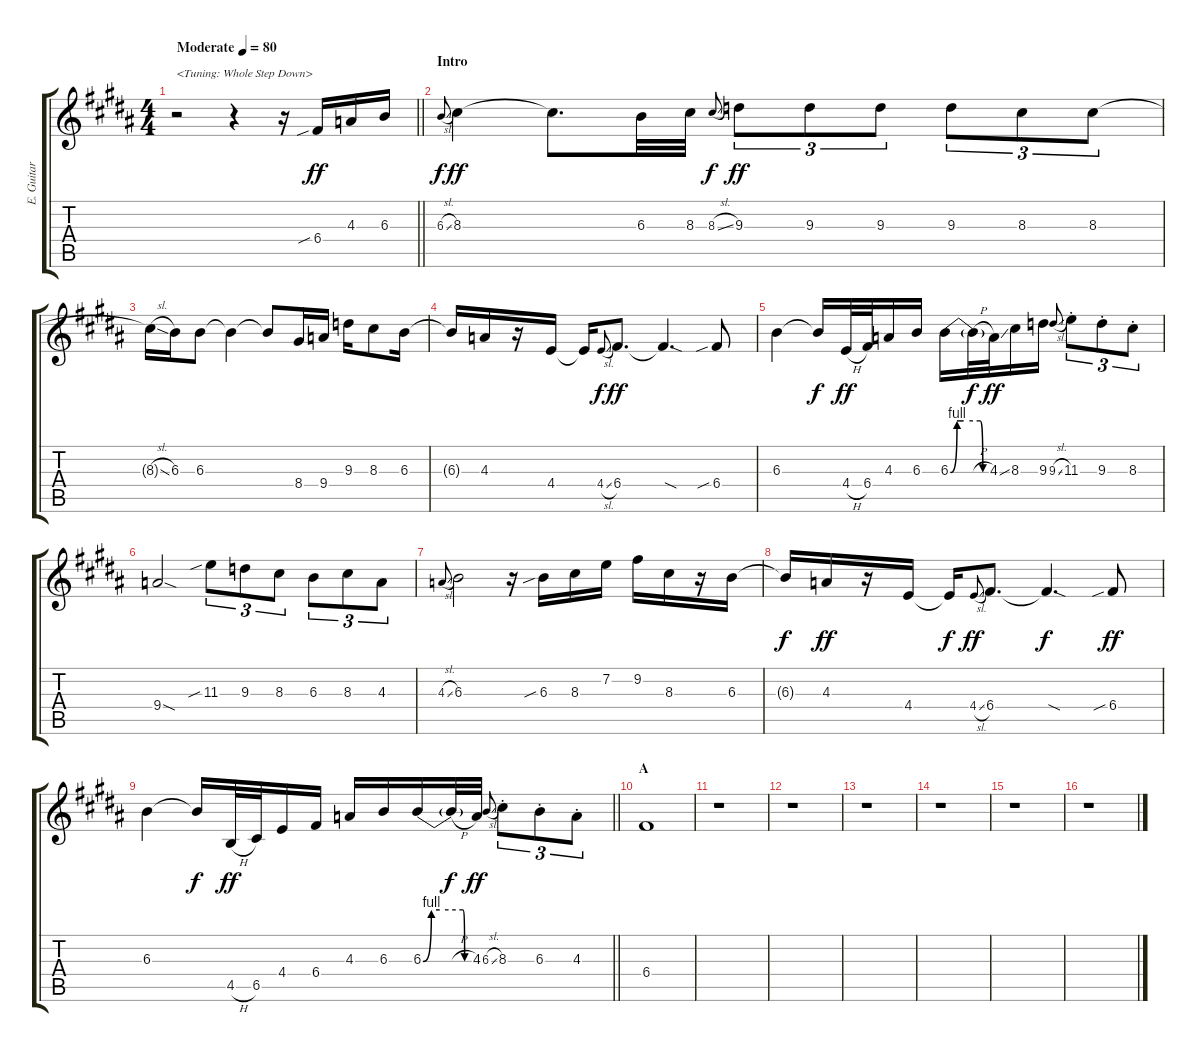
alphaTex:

\track ("E. Guitar II" "E. Guitar ") {instrument electricguitarclean}
\staff {score tabs}
\tuning (D4 A3 F3 C3 G2 D2) {hide}
\ts (4 4)
\tempo (80 "Moderate")
\clef g2
\barLineRight lightlight
\ks b
r.2{txt "<Tuning: Whole Step Down>" dy ff instrument electricguitarclean} r.4 r.16 6.4{sib}.16 4.3.16 6.3.16 |
\section ("" "Intro")
6.3{sl}.8{gr onbeat dy f} 8.3.4{dy ff} 8.3{t}.8{d} 6.3.32 8.3.32 8.3{sl}.8{gr onbeat dy f} 9.3.8{tu (3 2) dy ff} 9.3.8{tu (3 2)} 9.3.8{tu (3 2)} 9.3.8{tu (3 2)} 8.3.8{tu (3 2)} 8.3.8{tu (3 2)} |
8.3{sl t}.16 6.3.16 6.3.8 6.3{t}.4 6.3{t}.8 8.4.16 9.4.16 9.3.16 8.3.8 6.3.16 |
6.3{t}.16 4.3.16 r.16 4.4.16 4.4{t}.16 4.4{sl}.8{gr onbeat dy f} 6.4.8{d dy ff} 6.4{sod t}.4{d} 6.4{sib}.8 |
6.3.4 6.3{t}.16{dy f} 4.4{h}.32{dy ff} 6.4.32 4.3.16 6.3.16 6.3{be (custom 0 0 10 4 20 4 45 4 49 0 60 0)}.16 6.3{h t}.32{dy f} 4.3{ss}.32{dy ff} 8.3.16 9.3.16 9.3{sl}.8{gr onbeat} 11.3{st}.8{tu (3 2)} 9.3{st}.8{tu (3 2)} 8.3{st}.8{tu (3 2)} |
9.4{sod}.2 11.3{sib}.8{tu (3 2)} 9.3.8{tu (3 2)} 8.3.8{tu (3 2)} 6.3.8{tu (3 2)} 8.3.8{tu (3 2)} 4.3.8{tu (3 2)} |
4.3{sl}.8{gr onbeat} 6.3.2 r.16 6.3{sib}.16 8.3.16 7.2.16 9.2.16 8.3.16 r.16 6.3.16 |
6.3{t}.16{dy f} 4.3.16{dy ff} r.16 4.4.16 4.4{t}.16{dy f} 4.4{sl}.8{gr onbeat dy ff} 6.4.8{d} 6.4{sod t}.4{d dy f} 6.4{sib}.8{dy ff} |
\barLineRight lightlight
6.3.4 6.3{t}.16{dy f} 4.5{h}.32{dy ff} 6.5.32 4.4.16 6.4.16 4.3.16 6.3.16 6.3{be (custom 0 0 10 4 20 4 48 4 50 0 52 0 60 0)}.16 6.3{h t}.32{dy f} 4.3.32{dy ff} 6.3{sl}.8{gr onbeat} 8.3{st}.8{tu (3 2)} 6.3{st}.8{tu (3 2)} 4.3{st}.8{tu (3 2)} |
\section ("" "A")
6.4.1 |
r.1 |
r.1 |
r.1 |
r.1 |
r.1 |
r.1
